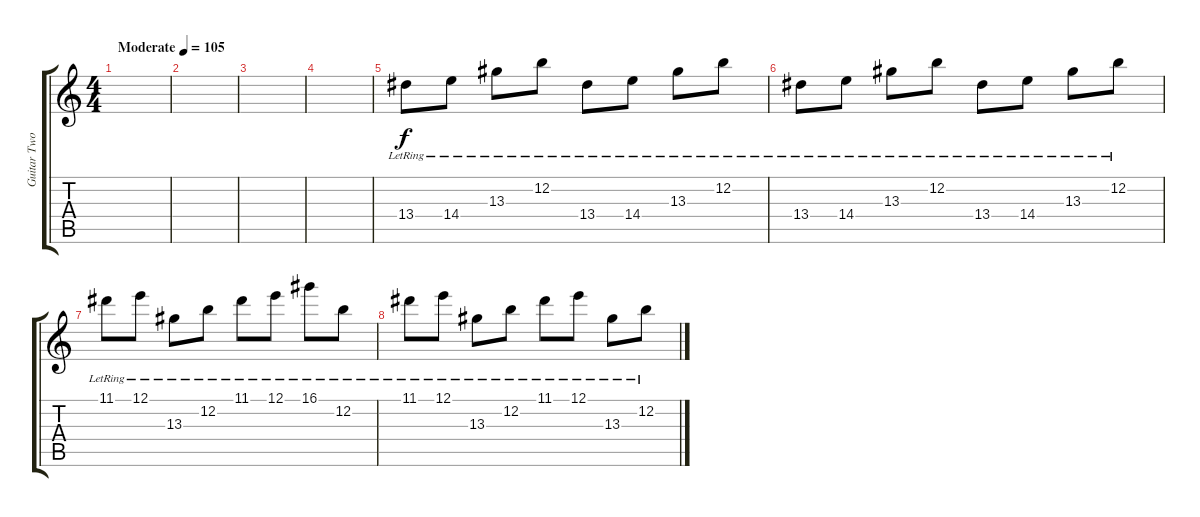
\track ("Guitar Two" "Guitar Two") {instrument acousticguitarsteel}
\staff {score tabs}
\tuning (E4 B3 G3 D3 A2 E2) {hide}
\ts (4 4)
\tempo (105 "Moderate")
\clef g2
\ks c
|
|
|
|
13.4{lr}.8 14.4{lr}.8 13.3{lr}.8 12.2{lr}.8 13.4{lr}.8 14.4{lr}.8 13.3{lr}.8 12.2{lr}.8 |
13.4{lr}.8 14.4{lr}.8 13.3{lr}.8 12.2{lr}.8 13.4{lr}.8 14.4{lr}.8 13.3{lr}.8 12.2{lr}.8 |
11.1{lr}.8 12.1{lr}.8 13.3{lr}.8 12.2{lr}.8 11.1{lr}.8 12.1{lr}.8 16.1{lr}.8 12.2{lr}.8 |
11.1{lr}.8 12.1{lr}.8 13.3{lr}.8 12.2{lr}.8 11.1{lr}.8 12.1{lr}.8 13.3{lr}.8 12.2{lr}.8
